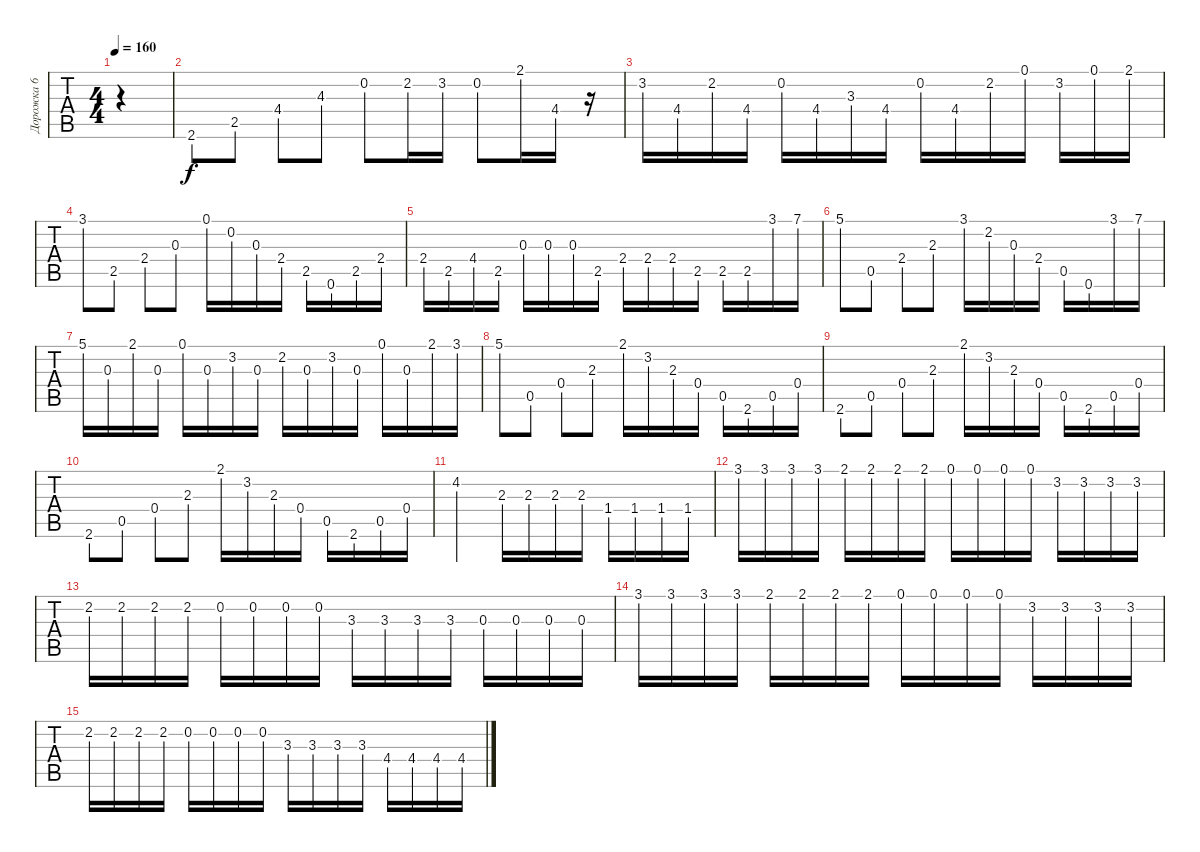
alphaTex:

\track ("Дорожка 6" "Дорожка 6") {instrument acousticguitarsteel}
\staff {tabs}
\tuning (E4 B3 G3 D3 A2 E2) {hide}
\ts (4 4)
\tempo 160
\clef g2
\ks c
|
2.6.8{instrument brightacousticpiano} 2.5.8 4.4.8 4.3.8 0.2.8 2.2.16 3.2.16 0.2.8 2.1.16 4.4.16 r.16 |
3.2.16 4.4.16 2.2.16 4.4.16 0.2.16 4.4.16 3.3.16 4.4.16 0.2.16 4.4.16 2.2.16 0.1.16 3.2.16 0.1.16 2.1.16 |
3.1.8 2.5.8 2.4.8 0.3.8 0.1.16 0.2.16 0.3.16 2.4.16 2.5.16 0.6.16 2.5.16 2.4.16 |
2.4.16 2.5.16 4.4.16 2.5.16 0.3.16 0.3.16 0.3.16 2.5.16 2.4.16 2.4.16 2.4.16 2.5.16 2.5.16 2.5.16 3.1.16 7.1.16 |
5.1.8 0.5.8 2.4.8 2.3.8 3.1.16 2.2.16 0.3.16 2.4.16 0.5.16 0.6.16 3.1.16 7.1.16 |
5.1.16 0.3.16 2.1.16 0.3.16 0.1.16 0.3.16 3.2.16 0.3.16 2.2.16 0.3.16 3.2.16 0.3.16 0.1.16 0.3.16 2.1.16 3.1.16 |
5.1.8 0.5.8 0.4.8 2.3.8 2.1.16 3.2.16 2.3.16 0.4.16 0.5.16 2.6.16 0.5.16 0.4.16 |
2.6.8 0.5.8 0.4.8 2.3.8 2.1.16 3.2.16 2.3.16 0.4.16 0.5.16 2.6.16 0.5.16 0.4.16 |
2.6.8 0.5.8 0.4.8 2.3.8 2.1.16 3.2.16 2.3.16 0.4.16 0.5.16 2.6.16 0.5.16 0.4.16 |
4.2.2 2.3.16 2.3.16 2.3.16 2.3.16 1.4.16 1.4.16 1.4.16 1.4.16 |
3.1.16 3.1.16 3.1.16 3.1.16 2.1.16 2.1.16 2.1.16 2.1.16 0.1.16 0.1.16 0.1.16 0.1.16 3.2.16 3.2.16 3.2.16 3.2.16 |
2.2.16 2.2.16 2.2.16 2.2.16 0.2.16 0.2.16 0.2.16 0.2.16 3.3.16 3.3.16 3.3.16 3.3.16 0.3.16 0.3.16 0.3.16 0.3.16 |
3.1.16 3.1.16 3.1.16 3.1.16 2.1.16 2.1.16 2.1.16 2.1.16 0.1.16 0.1.16 0.1.16 0.1.16 3.2.16 3.2.16 3.2.16 3.2.16 |
2.2.16 2.2.16 2.2.16 2.2.16 0.2.16 0.2.16 0.2.16 0.2.16 3.3.16 3.3.16 3.3.16 3.3.16 4.4.16 4.4.16 4.4.16 4.4.16
